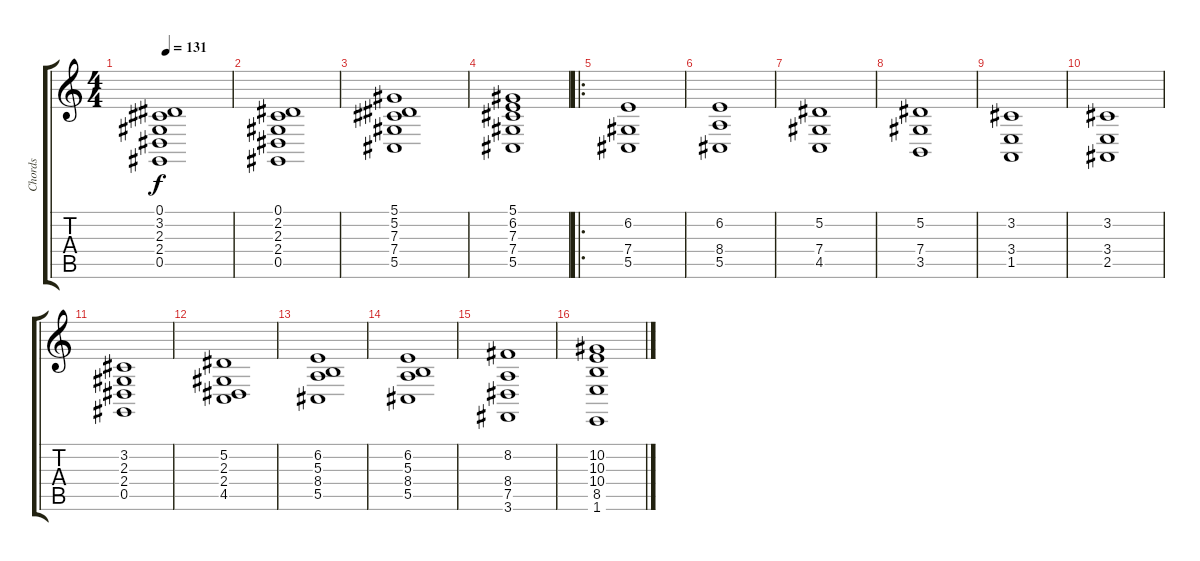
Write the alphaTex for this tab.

\track ("Chords" "Chords") {instrument stringensemble2}
\staff {score tabs}
\tuning (Eb4 Bb3 Gb3 Db3 Ab2 Eb2) {hide}
\ts (4 4)
\tempo 131
\clef g2
\ks c
(0.1 3.2 2.3 2.4 0.5).1{dy f} |
(0.1 2.2 2.3 2.4 0.5).1 |
(5.1 5.2 7.3 7.4 5.5).1 |
(5.1 6.2 7.3 7.4 5.5).1 |
\ro
(6.2 7.4 5.5).1 |
(6.2 8.4 5.5).1 |
(5.2 7.4 4.5).1 |
(5.2 7.4 3.5).1 |
(3.2 3.4 1.5).1 |
(3.2 3.4 2.5).1 |
(3.2 2.3 2.4 0.5).1 |
(5.2 2.3 2.4 4.5).1 |
(6.2 5.3 8.4 5.5).1 |
(6.2 5.3 8.4 5.5).1 |
(8.2 8.4 7.5 3.6).1 |
(10.2 10.3 10.4 8.5 1.6).1
